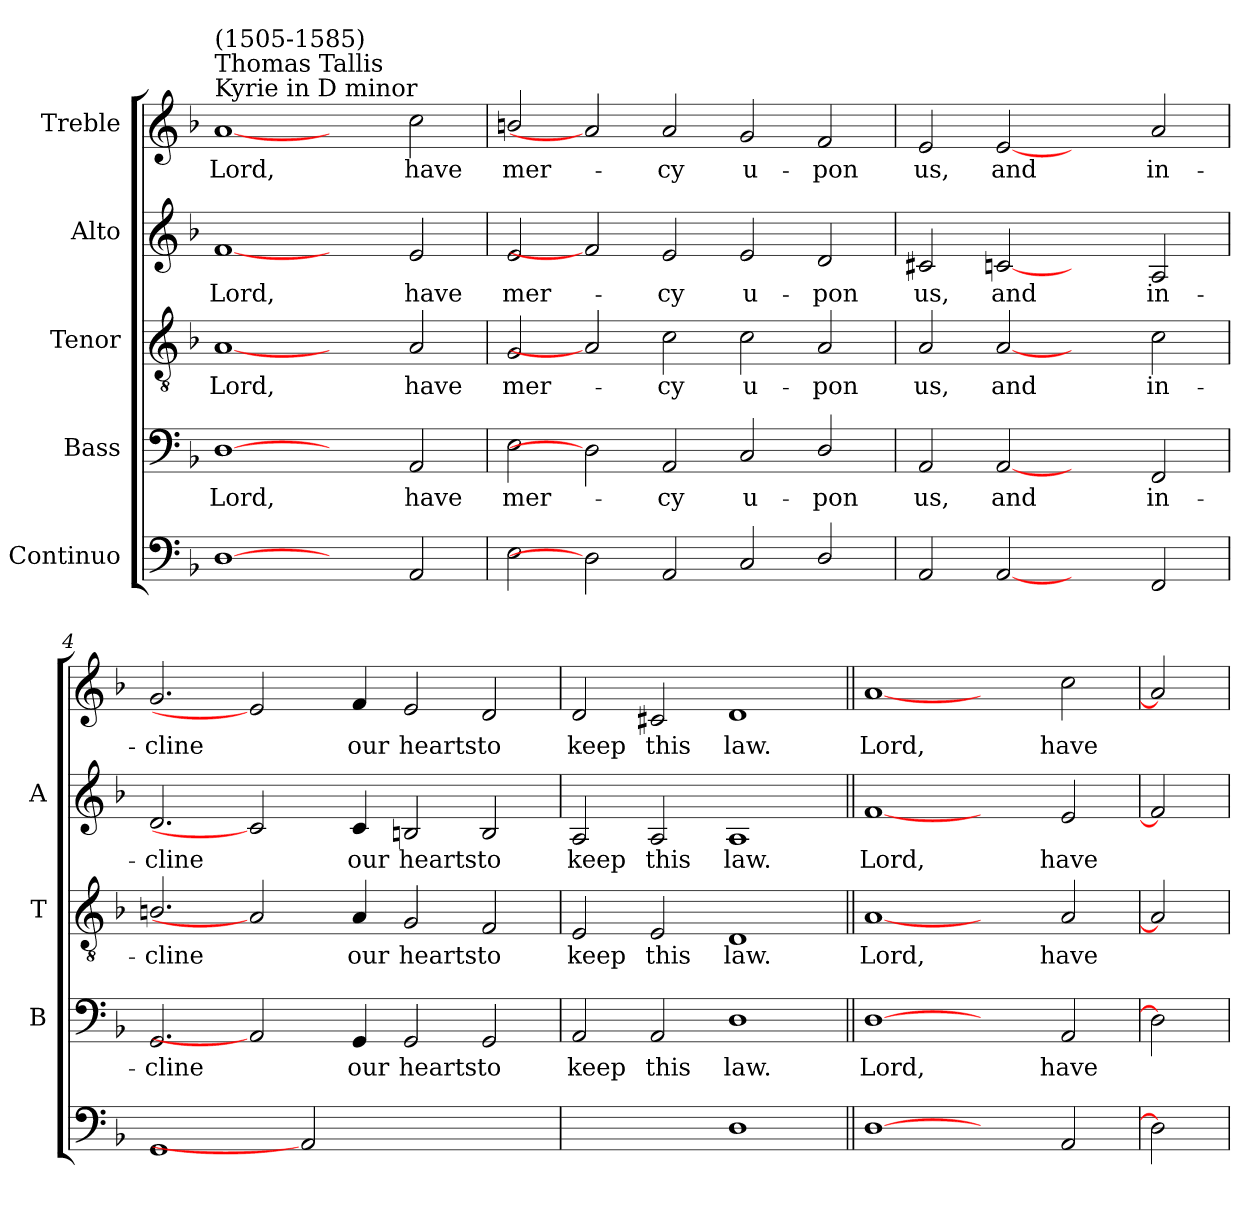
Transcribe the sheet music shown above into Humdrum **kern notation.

**kern	**text	**text	**kern	**text	**kern	**text	**kern	**text	**kern	**text
*part5	*part5	*part5	*part4	*part4	*part3	*part3	*part2	*part2	*part1	*part1
*staff5	*staff5	*staff5	*staff4	*staff4	*staff3	*staff3	*staff2	*staff2	*staff1	*staff1
*I"Continuo	*	*	*I"Bass	*	*I"Tenor	*	*I"Alto	*	*I"Treble	*
*	*	*	*I'B	*	*I'T	*	*I'A	*	*	*
*clefF4	*	*	*clefF4	*	*clefGv2	*	*clefG2	*	*clefG2	*
*k[b-]	*	*	*k[b-]	*	*k[b-]	*	*k[b-]	*	*k[b-]	*
*F:	*	*	*F:	*	*F:	*	*F:	*	*F:	*
*MM160	*	*	*MM160	*	*MM160	*	*MM160	*	*MM160	*
=1	=1	=1	=1	=1	=1	=1	=1	=1	=1	=1
!	!	!	!	!	!	!	!	!	!LO:TX:a:t=Kyrie in D minor	!
!	!	!	!	!	!	!	!	!	!LO:TX:a:t=Thomas Tallis	!
!	!	!	!	!	!	!	!	!	!LO:TX:a:t=(1505-1585)	!
!	!	!	!	!LO:LY:b	!	!LO:LY:b	!	!LO:LY:b	!	!LO:LY:b
[1D	.	.	[1D	Lord,	[1A	Lord,	[1f	Lord,	[1a	Lord,
2ryy	.	.	2ryy	.	2ryy	.	2ryy	.	2ryy	.
!	!	!	!	!LO:LY:b	!	!LO:LY:b	!	!LO:LY:b	!	!LO:LY:b
2AA/	.	.	2AA/	have	2A/	have	2e/	have	2cc\	have
=2	=2	=2	=2	=2	=2	=2	=2	=2	=2	=2
!	!	!	!	!LO:LY:b	!	!LO:LY:b	!	!LO:LY:b	!	!LO:LY:b
2E\	.	.	2E\	mer-	2G/	mer-	2e/	mer-	2bn/	mer-
2D]	.	.	2D]	.	2A]	.	2f]	.	2a]	.
!	!	!	!	!LO:LY:b	!	!LO:LY:b	!	!LO:LY:b	!	!LO:LY:b
2AA/	.	.	2AA/	-cy	2c\	-cy	2e/	-cy	2a/	-cy
!	!	!	!	!LO:LY:b	!	!LO:LY:b	!	!LO:LY:b	!	!LO:LY:b
2C/	.	.	2C/	u-	2c\	u-	2e/	u-	2g/	u-
!	!	!	!	!LO:LY:b	!	!LO:LY:b	!	!LO:LY:b	!	!LO:LY:b
2D/	.	.	2D/	-pon	2A/	-pon	2d/	-pon	2f/	-pon
=3	=3	=3	=3	=3	=3	=3	=3	=3	=3	=3
!	!	!	!	!LO:LY:b	!	!LO:LY:b	!	!LO:LY:b	!	!LO:LY:b
2AA/	.	.	2AA/	us,	2A/	us,	2c#X/	us,	2e/	us,
!	!	!	!	!LO:LY:b	!	!LO:LY:b	!	!LO:LY:b	!	!LO:LY:b
[2AA	.	.	[2AA	and	[2A	and	[2cn	and	[2e	and
2ryy	.	.	2ryy	.	2ryy	.	2ryy	.	2ryy	.
!	!	!	!	!LO:LY:b	!	!LO:LY:b	!	!LO:LY:b	!	!LO:LY:b
2FF/	.	.	2FF/	in-	2c\	in-	2A/	in-	2a/	in-
=4	=4	=4	=4	=4	=4	=4	=4	=4	=4	=4
!	!	!	!	!LO:LY:b	!	!LO:LY:b	!	!LO:LY:b	!	!LO:LY:b
1GG	.	.	2.GG/	-cline	2.Bn/	-cline	2.d/	-cline	2.g/	-cline
.	.	.	2AA]	.	2A]	.	2c]	.	2e]	.
2AA]	.	.	.	.	.	.	.	.	.	.
!	!	!	!	!LO:LY:b	!	!LO:LY:b	!	!LO:LY:b	!	!LO:LY:b
.	.	.	4GG/	our	4A/	our	4c/	our	4f/	our
!	!LO:LY:b	!LO:LY:b	!	!LO:LY:b	!	!LO:LY:b	!	!LO:LY:b	!	!LO:LY:b
[2GG/yy	8	6	2GG/	hearts	2G/	hearts	2Bn/	hearts	2e/	hearts
!	!LO:LY:b	!LO:LY:b	!	!LO:LY:b	!	!LO:LY:b	!	!LO:LY:b	!	!LO:LY:b
2GG/yy]	7	5	2GG/	to	2F/	to	2B/	to	2d/	to
!!LO:LB:g=z
=5	=5	=5	=5	=5	=5	=5	=5	=5	=5	=5
!	!LO:LY:b	!	!	!LO:LY:b	!	!LO:LY:b	!	!LO:LY:b	!	!LO:LY:b
[2AA/yy	4	.	2AA/	keep	2E/	keep	2A/	keep	2d/	keep
!	!LO:LY:b	!	!	!LO:LY:b	!	!LO:LY:b	!	!LO:LY:b	!	!LO:LY:b
2AA/yy]	3	.	2AA/	this	2E/	this	2A/	this	2c#X/	this
!	!	!	!	!LO:LY:b	!	!LO:LY:b	!	!LO:LY:b	!	!LO:LY:b
1D	.	.	1D	law.	1D	law.	1A	law.	1d	law.
=6||	=6||	=6||	=6||	=6||	=6||	=6||	=6||	=6||	=6||	=6||
!	!	!	!	!LO:LY:b	!	!LO:LY:b	!	!LO:LY:b	!	!LO:LY:b
[1D	.	.	[1D	Lord,	[1A	Lord,	[1f	Lord,	[1a	Lord,
2ryy	.	.	2ryy	.	2ryy	.	2ryy	.	2ryy	.
!	!	!	!	!LO:LY:b	!	!LO:LY:b	!	!LO:LY:b	!	!LO:LY:b
2AA/	.	.	2AA/	have	2A/	have	2e/	have	2cc\	have
=7	=7	=7	=7	=7	=7	=7	=7	=7	=7	=7
2D]	.	.	2D]	.	2A]	.	2f]	.	2a]	.
=	=	=	=	=	=	=	=	=	=	=
*-	*-	*-	*-	*-	*-	*-	*-	*-	*-	*-
